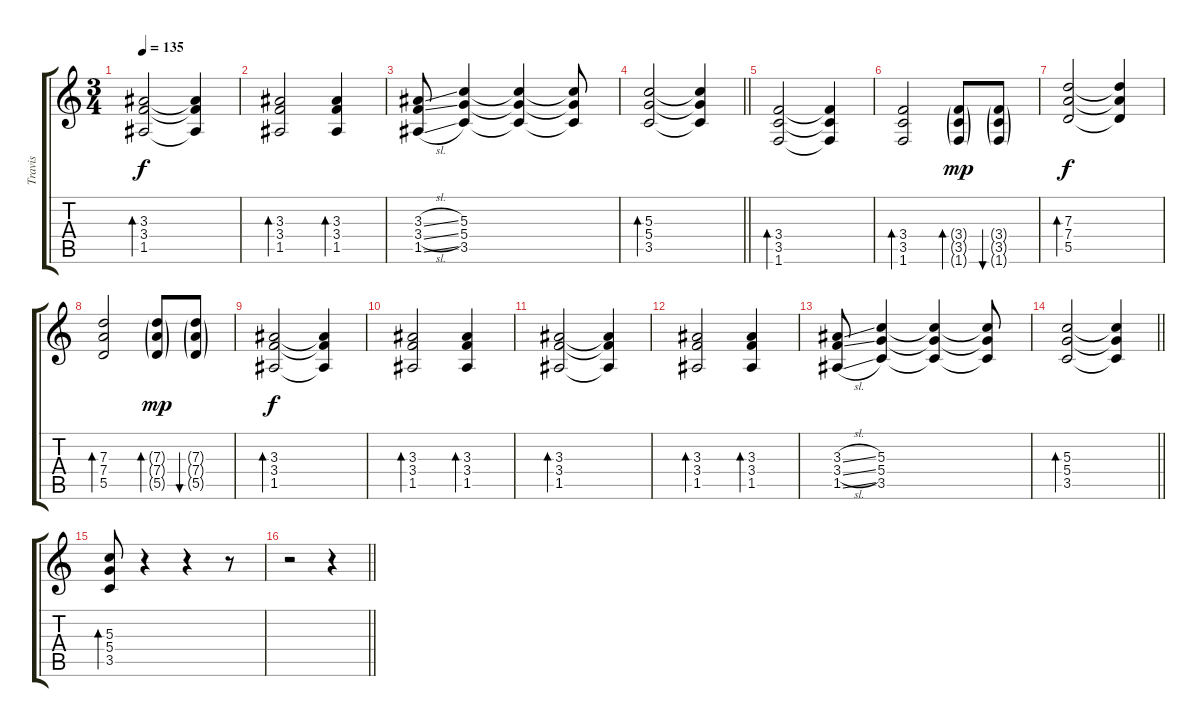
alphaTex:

\track ("Travis" "Travis") {instrument acousticguitarsteel}
\staff {score tabs}
\tuning (E4 B3 G3 D3 A2 E2) {hide}
\ts (3 4)
\tempo 135
\clef g2
\ks c
(3.3 3.4 1.5).2{bd 60 dy f} (3.3{t} 3.4{t} 1.5{t}).4 |
(3.3 3.4 1.5).2{bd 60} (3.3 3.4 1.5).4{bd 60} |
(3.3{sl} 3.4{sl} 1.5{sl}).8 (5.3 5.4 3.5).4 (5.3{t} 5.4{t} 3.5{t}).4 (5.3{t} 5.4{t} 3.5{t}).8 |
\barLineRight lightlight
(5.3 5.4 3.5).2{bd 60} (5.3{t} 5.4{t} 3.5{t}).4 |
(3.4 3.5 1.6).2{bd 60} (3.4{t} 3.5{t} 1.6{t}).4 |
(3.4 3.5 1.6).2{bd 60} (3.4{g} 3.5{g} 1.6{g}).8{bd 60 dy mp} (3.4{g} 3.5{g} 1.6{g}).8{bu 60} |
(7.3 7.4 5.5).2{bd 60 dy f} (7.3{t} 7.4{t} 5.5{t}).4 |
(7.3 7.4 5.5).2{bd 60} (7.3{g} 7.4{g} 5.5{g}).8{bd 60 dy mp} (7.3{g} 7.4{g} 5.5{g}).8{bu 60} |
(3.3 3.4 1.5).2{bd 60 dy f} (3.3{t} 3.4{t} 1.5{t}).4 |
(3.3 3.4 1.5).2{bd 60} (3.3 3.4 1.5).4{bd 60} |
(3.3 3.4 1.5).2{bd 60} (3.3{t} 3.4{t} 1.5{t}).4 |
(3.3 3.4 1.5).2{bd 60} (3.3 3.4 1.5).4{bd 60} |
(3.3{sl} 3.4{sl} 1.5{sl}).8 (5.3 5.4 3.5).4 (5.3{t} 5.4{t} 3.5{t}).4 (5.3{t} 5.4{t} 3.5{t}).8 |
\barLineRight lightlight
(5.3 5.4 3.5).2{bd 60} (5.3{t} 5.4{t} 3.5{t}).4 |
(5.3 5.4 3.5).8{bd 60} r.4 r.4 r.8 |
\barLineRight lightlight
r.2 r.4
